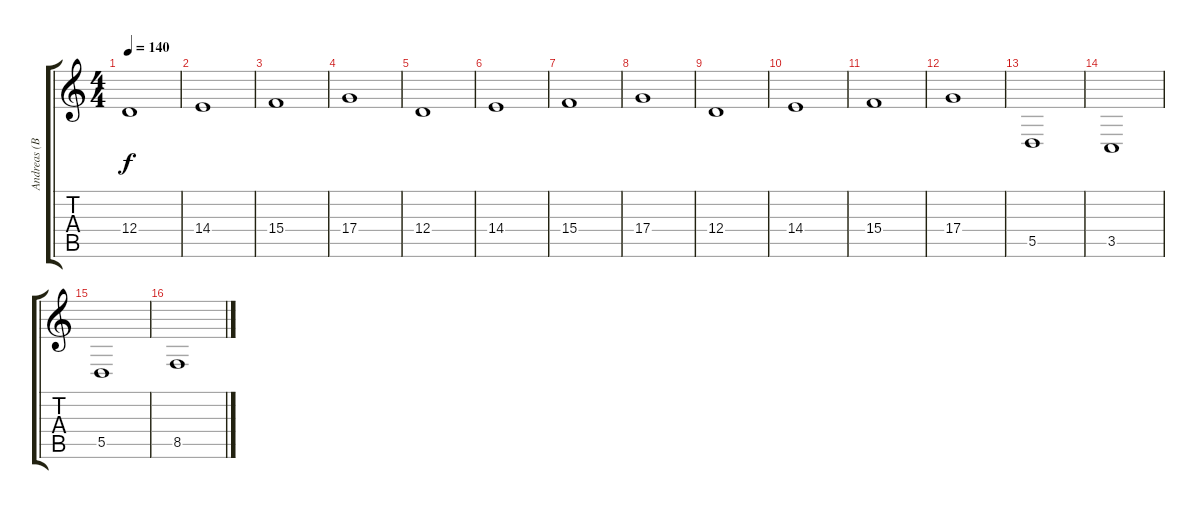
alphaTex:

\track ("Andreas (Back Keyboard)" "Andreas (B") {instrument synthstrings2}
\staff {score tabs}
\tuning (E4 B3 G3 D3 A2 E2) {hide}
\ts (4 4)
\tempo 140
\clef g2
\ks c
12.4.1{dy f instrument synthstrings2} |
14.4.1 |
15.4.1 |
17.4.1 |
12.4.1 |
14.4.1 |
15.4.1 |
17.4.1 |
12.4.1 |
14.4.1 |
15.4.1 |
17.4.1 |
5.5.1 |
3.5.1 |
5.5.1 |
8.5.1
